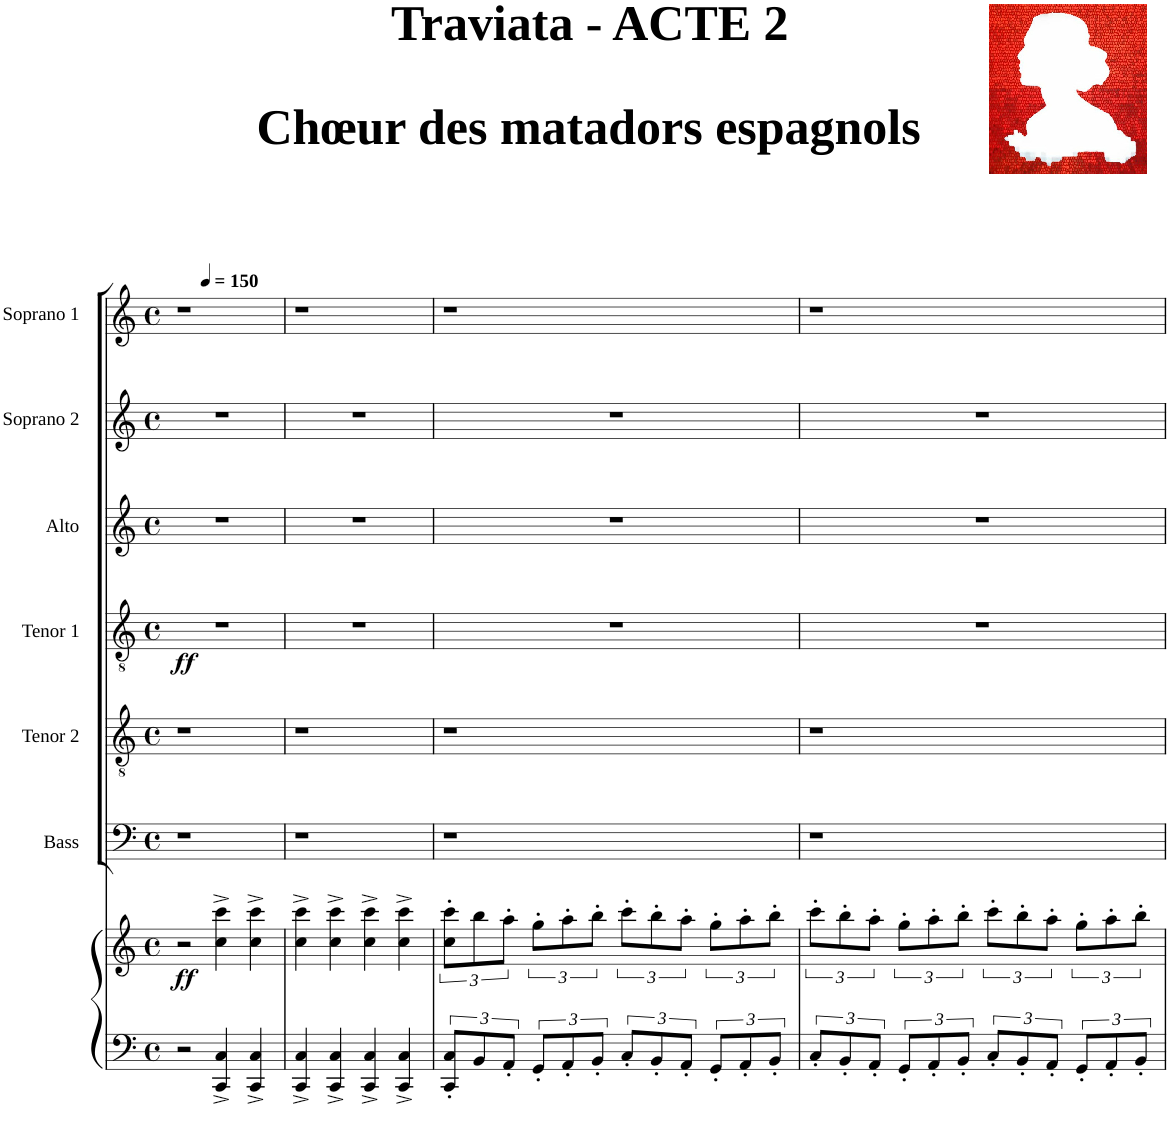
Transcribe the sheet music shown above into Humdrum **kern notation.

**kern	**kern	**dynam	**kern	**kern	**kern	**dynam	**kern	**kern	**kern
*part8	*part7	*part7	*part6	*part5	*part4	*part4	*part3	*part2	*part1
*staff8	*staff7	*staff7	*staff6	*staff5	*staff4	*staff4	*staff3	*staff2	*staff1
*	*	*	*I"Bass	*I"Tenor 2	*I"Tenor 1	*	*I"Alto	*I"Soprano 2	*I"Soprano 1
*	*	*	*I'B.	*I'T. 2	*I'T. 1	*	*I'A	*I'S.2	*I'S.1
*clefF4	*clefG2	*	*clefF4	*clefGv2	*clefGv2	*	*clefG2	*clefG2	*clefG2
*k[]	*k[]	*	*k[]	*k[]	*k[]	*	*k[]	*k[]	*k[]
*M4/4	*M4/4	*	*M4/4	*M4/4	*M4/4	*	*M4/4	*M4/4	*M4/4
*met(c)	*met(c)	*	*met(c)	*met(c)	*met(c)	*	*met(c)	*met(c)	*met(c)
=1	=1	=1	=1	=1	=1	=1	=1	=1	=1
!	!	!LO:DY:b	!	!	!	!LO:DY:b	!	!	!
*	*	*	*	*	*	*	*	*	*^
2r	2r	ff	1r	1r	1r	ff	1r	1r	1r	2ryy
*	*	*	*	*	*	*	*	*	*MM150	*
4CC/^ 4C/^	4cc\^ 4ccc\^	.	.	.	.	.	.	.	.	2ryy
4CC/^ 4C/^	4cc\^ 4ccc\^	.	.	.	.	.	.	.	.	.
*	*	*	*	*	*	*	*	*	*v	*v
=2	=2	=2	=2	=2	=2	=2	=2	=2	=2
4CC/^ 4C/^	4cc\^ 4ccc\^	.	1r	1r	1r	.	1r	1r	1r
4CC/^ 4C/^	4cc\^ 4ccc\^	.	.	.	.	.	.	.	.
4CC/^ 4C/^	4cc\^ 4ccc\^	.	.	.	.	.	.	.	.
4CC/^ 4C/^	4cc\^ 4ccc\^	.	.	.	.	.	.	.	.
=3	=3	=3	=3	=3	=3	=3	=3	=3	=3
12CC/' 12C/'L	12cc\' 12ccc\'L	.	1r	1r	1r	.	1r	1r	1r
12BB/	12bb\	.	.	.	.	.	.	.	.
12AA'/J	12aa'\J	.	.	.	.	.	.	.	.
12GG'/L	12gg'\L	.	.	.	.	.	.	.	.
12AA'/	12aa'\	.	.	.	.	.	.	.	.
12BB'/J	12bb'\J	.	.	.	.	.	.	.	.
12C'/L	12ccc'\L	.	.	.	.	.	.	.	.
12BB'/	12bb'\	.	.	.	.	.	.	.	.
12AA'/J	12aa'\J	.	.	.	.	.	.	.	.
12GG'/L	12gg'\L	.	.	.	.	.	.	.	.
12AA'/	12aa'\	.	.	.	.	.	.	.	.
12BB'/J	12bb'\J	.	.	.	.	.	.	.	.
=4	=4	=4	=4	=4	=4	=4	=4	=4	=4
12C'/L	12ccc'\L	.	1r	1r	1r	.	1r	1r	1r
12BB'/	12bb'\	.	.	.	.	.	.	.	.
12AA'/J	12aa'\J	.	.	.	.	.	.	.	.
12GG'/L	12gg'\L	.	.	.	.	.	.	.	.
12AA'/	12aa'\	.	.	.	.	.	.	.	.
12BB'/J	12bb'\J	.	.	.	.	.	.	.	.
12C'/L	12ccc'\L	.	.	.	.	.	.	.	.
12BB'/	12bb'\	.	.	.	.	.	.	.	.
12AA'/J	12aa'\J	.	.	.	.	.	.	.	.
12GG'/L	12gg'\L	.	.	.	.	.	.	.	.
12AA'/	12aa'\	.	.	.	.	.	.	.	.
12BB'/J	12bb'\J	.	.	.	.	.	.	.	.
=	=	=	=	=	=	=	=	=	=
*-	*-	*-	*-	*-	*-	*-	*-	*-	*-
